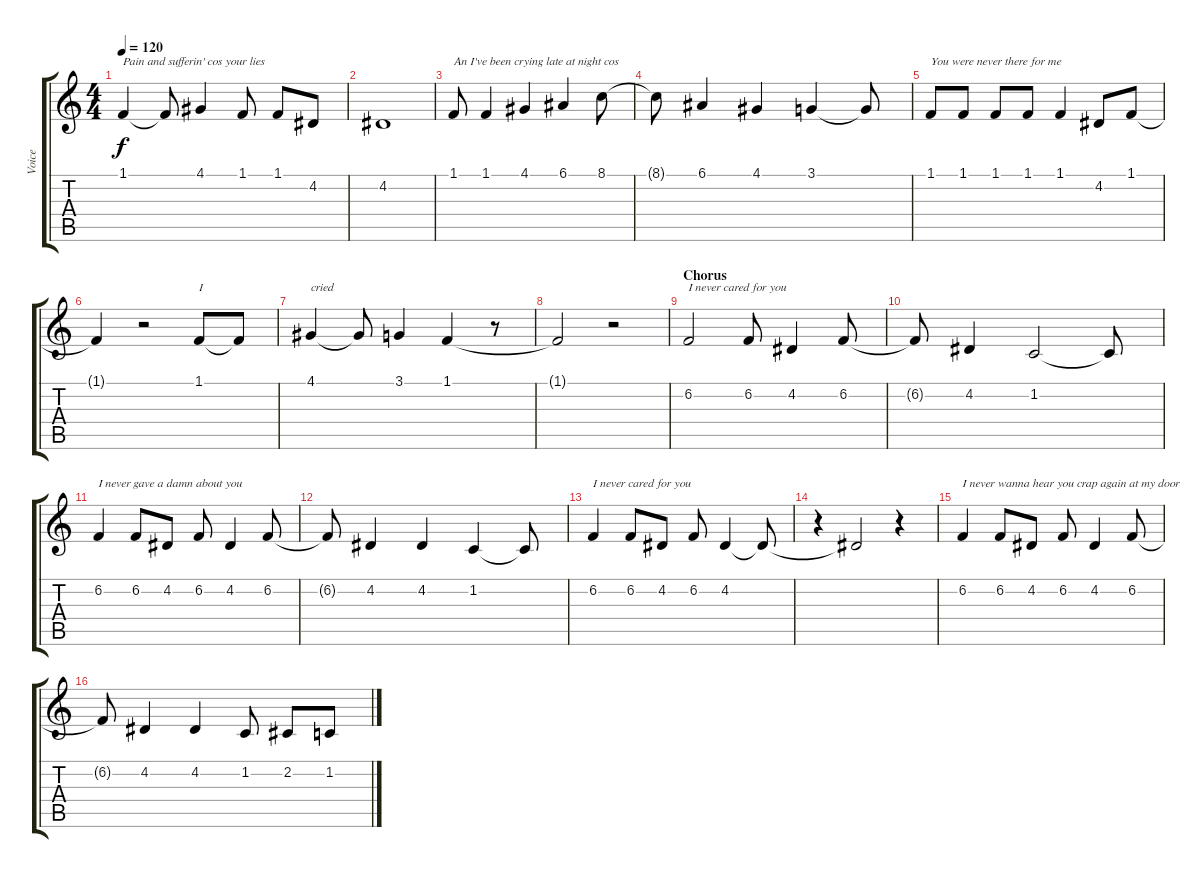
\track ("Voice" "Voice") {instrument oboe}
\staff {score tabs}
\tuning (E4 B3 G3 D3 A2 E2) {hide}
\ts (4 4)
\tempo 120
\clef g2
\ks c
1.1.4{txt "Pain and sufferin' cos your lies" dy f} 1.1{t}.8 4.1.4 1.1.8 1.1.8 4.2.8 |
4.2.1 |
1.1.8{txt "An I've been crying late at night cos "} 1.1.4 4.1.4 6.1.4 8.1.8 |
8.1{t}.8 6.1.4 4.1.4 3.1.4 3.1{t}.8 |
1.1.8{txt "You were never there for me"} 1.1.8 1.1.8 1.1.8 1.1.4 4.2.8 1.1.8 |
1.1{t}.4 r.2 1.1.8{txt "I"} 1.1{t}.8 |
4.1.4{txt "cried"} 4.1{t}.8 3.1.4 1.1.4 r.8 |
1.1{t}.2 r.2 |
\section ("" "Chorus")
6.2.2{txt "I never cared for you"} 6.2.8 4.2.4 6.2.8 |
6.2{t}.8 4.2.4 1.2.2 1.2{t}.8 |
6.2.4{txt "I never gave a damn about you"} 6.2.8 4.2.8 6.2.8 4.2.4 6.2.8 |
6.2{t}.8 4.2.4 4.2.4 1.2.4 1.2{t}.8 |
6.2.4{txt "I never cared for you"} 6.2.8 4.2.8 6.2.8 4.2.4 4.2{t}.8 |
r.4 4.2{t}.2 r.4 |
6.2.4{txt "I never wanna hear you crap again at my door "} 6.2.8 4.2.8 6.2.8 4.2.4 6.2.8 |
6.2{t}.8 4.2.4 4.2.4 1.2.8 2.2.8 1.2.8
